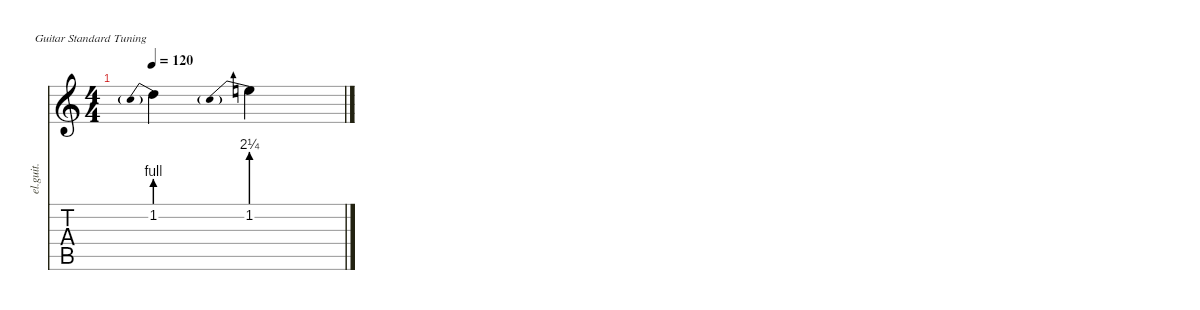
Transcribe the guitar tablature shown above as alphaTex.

\defaultSystemsLayout 4
\hideDynamics
\bracketExtendMode nobrackets
\otherSystemsTrackNameOrientation horizontal
\track ("Electric Guitar" "el.guit.") {instrument electricguitarclean}
\staff {score tabs}
\tuning (E4 B3 G3 D3 A2 E2)
\ts (4 4)
\tempo 120
\clef g2
\ks c
1.2{be (prebend 0 4 60 4)}.4{dy mf instrument electricguitarclean beam Down} 1.2{be (prebend 0 9 60 9)}.4{beam Down}
